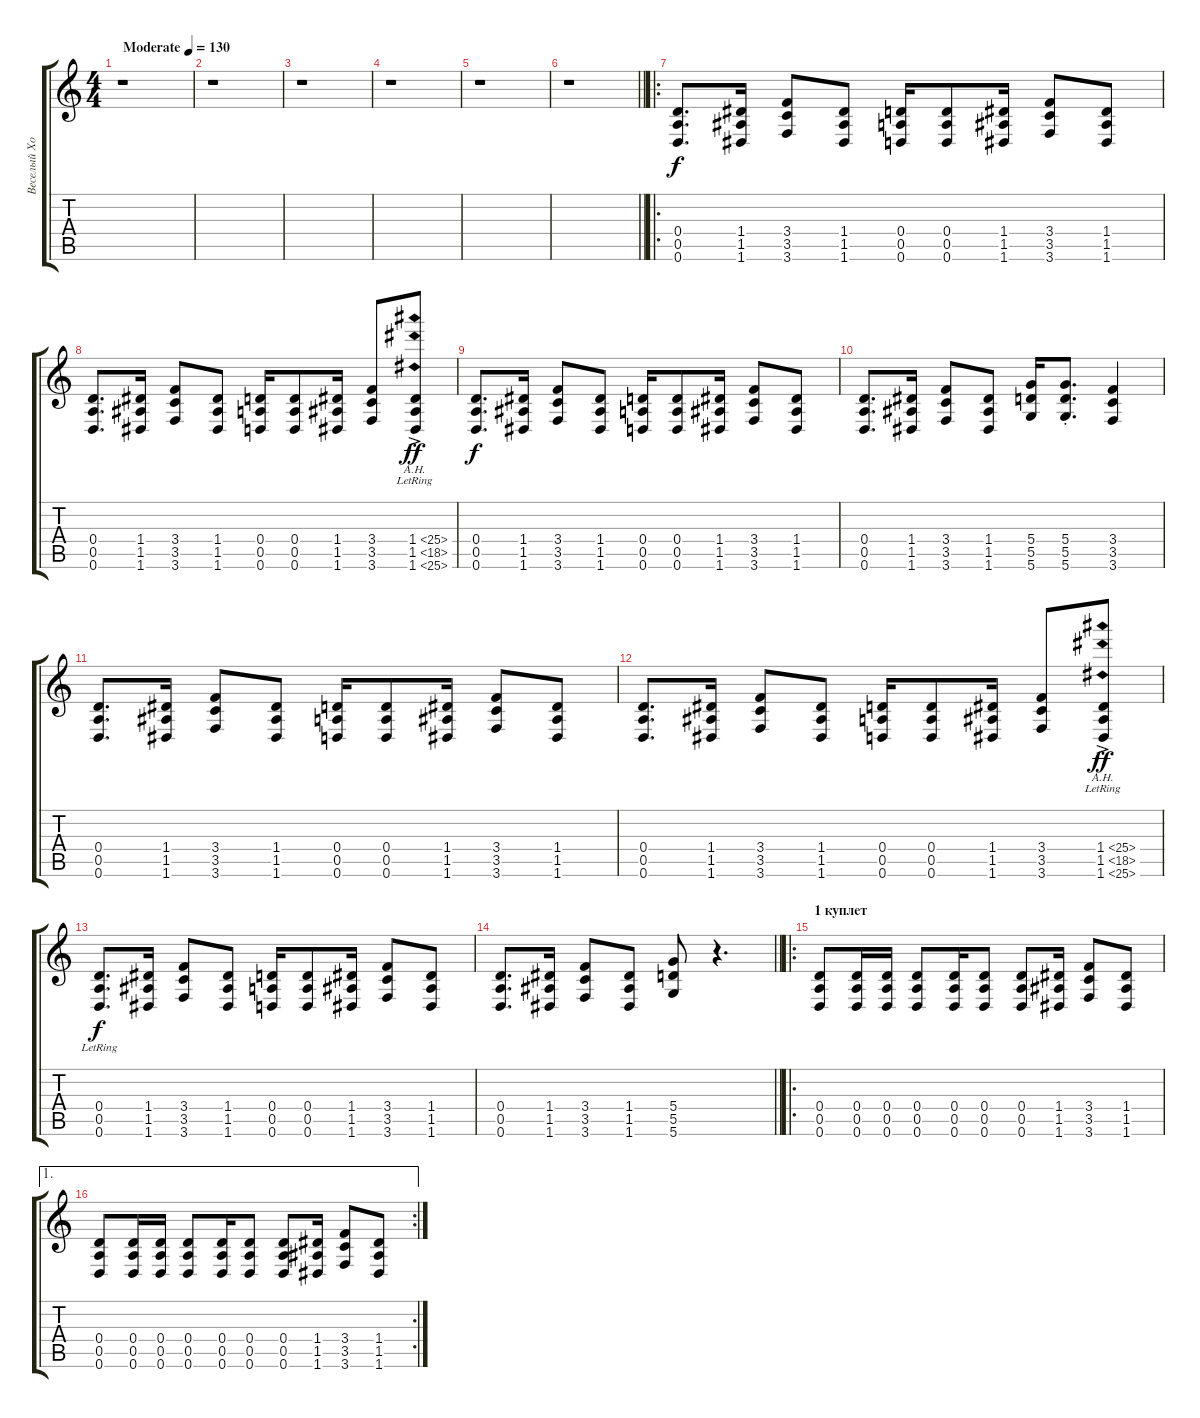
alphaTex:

\track ("Веселый Хобит" "Веселый Хо") {instrument overdrivenguitar}
\staff {score tabs}
\tuning (E4 B3 G3 D3 A2 D2) {hide}
\ts (4 4)
\tempo (130 "Moderate")
\clef g2
\ks c
r.1{dy f instrument overdrivenguitar} |
r.1 |
r.1 |
r.1 |
r.1 |
\barLineRight lightlight
r.1 |
\ro
(0.4 0.5 0.6).8{d} (1.4 1.5 1.6).16 (3.4 3.5 3.6).8 (1.4 1.5 1.6).8 (0.4 0.5 0.6).16 (0.4 0.5 0.6).8 (1.4 1.5 1.6).16 (3.4 3.5 3.6).8 (1.4 1.5 1.6).8 |
(0.4 0.5 0.6).8{d} (1.4 1.5 1.6).16 (3.4 3.5 3.6).8 (1.4 1.5 1.6).8 (0.4 0.5 0.6).16 (0.4 0.5 0.6).8 (1.4 1.5 1.6).16 (3.4 3.5 3.6).8 (1.4{ah 24 ac lr} 1.5{ah 17 ac lr} 1.6{ah 24 ac lr}).8{dy ff} |
(0.4 0.5 0.6).8{d dy f} (1.4 1.5 1.6).16 (3.4 3.5 3.6).8 (1.4 1.5 1.6).8 (0.4 0.5 0.6).16 (0.4 0.5 0.6).8 (1.4 1.5 1.6).16 (3.4 3.5 3.6).8 (1.4 1.5 1.6).8 |
(0.4 0.5 0.6).8{d} (1.4 1.5 1.6).16 (3.4 3.5 3.6).8 (1.4 1.5 1.6).8 (5.4 5.5 5.6).16 (5.4{st} 5.5 5.6).8{d} (3.4 3.5 3.6).4 |
(0.4 0.5 0.6).8{d} (1.4 1.5 1.6).16 (3.4 3.5 3.6).8 (1.4 1.5 1.6).8 (0.4 0.5 0.6).16 (0.4 0.5 0.6).8 (1.4 1.5 1.6).16 (3.4 3.5 3.6).8 (1.4 1.5 1.6).8 |
(0.4 0.5 0.6).8{d} (1.4 1.5 1.6).16 (3.4 3.5 3.6).8 (1.4 1.5 1.6).8 (0.4 0.5 0.6).16 (0.4 0.5 0.6).8 (1.4 1.5 1.6).16 (3.4 3.5 3.6).8 (1.4{ah 24 ac lr} 1.5{ah 17 ac lr} 1.6{ah 24 ac lr}).8{dy ff} |
(0.4{lr} 0.5{lr} 0.6{lr}).8{d dy f} (1.4 1.5 1.6).16 (3.4 3.5 3.6).8 (1.4 1.5 1.6).8 (0.4 0.5 0.6).16 (0.4 0.5 0.6).8 (1.4 1.5 1.6).16 (3.4 3.5 3.6).8 (1.4 1.5 1.6).8 |
\barLineRight lightlight
(0.4 0.5 0.6).8{d} (1.4 1.5 1.6).16 (3.4 3.5 3.6).8 (1.4 1.5 1.6).8 (5.4 5.5 5.6).8 r.4{d} |
\ro
\section ("" "1 куплет")
(0.4 0.5 0.6).8 (0.4 0.5 0.6).16 (0.4 0.5 0.6).16 (0.4 0.5 0.6).8 (0.4 0.5 0.6).16 (0.4 0.5 0.6).8 (0.4 0.5 0.6).8 (1.4 1.5 1.6).16 (3.4 3.5 3.6).8 (1.4 1.5 1.6).8 |
\ae 1
\rc 2
(0.4 0.5 0.6).8 (0.4 0.5 0.6).16 (0.4 0.5 0.6).16 (0.4 0.5 0.6).8 (0.4 0.5 0.6).16 (0.4 0.5 0.6).8 (0.4 0.5 0.6).8 (1.4 1.5 1.6).16 (3.4 3.5 3.6).8 (1.4 1.5 1.6).8
